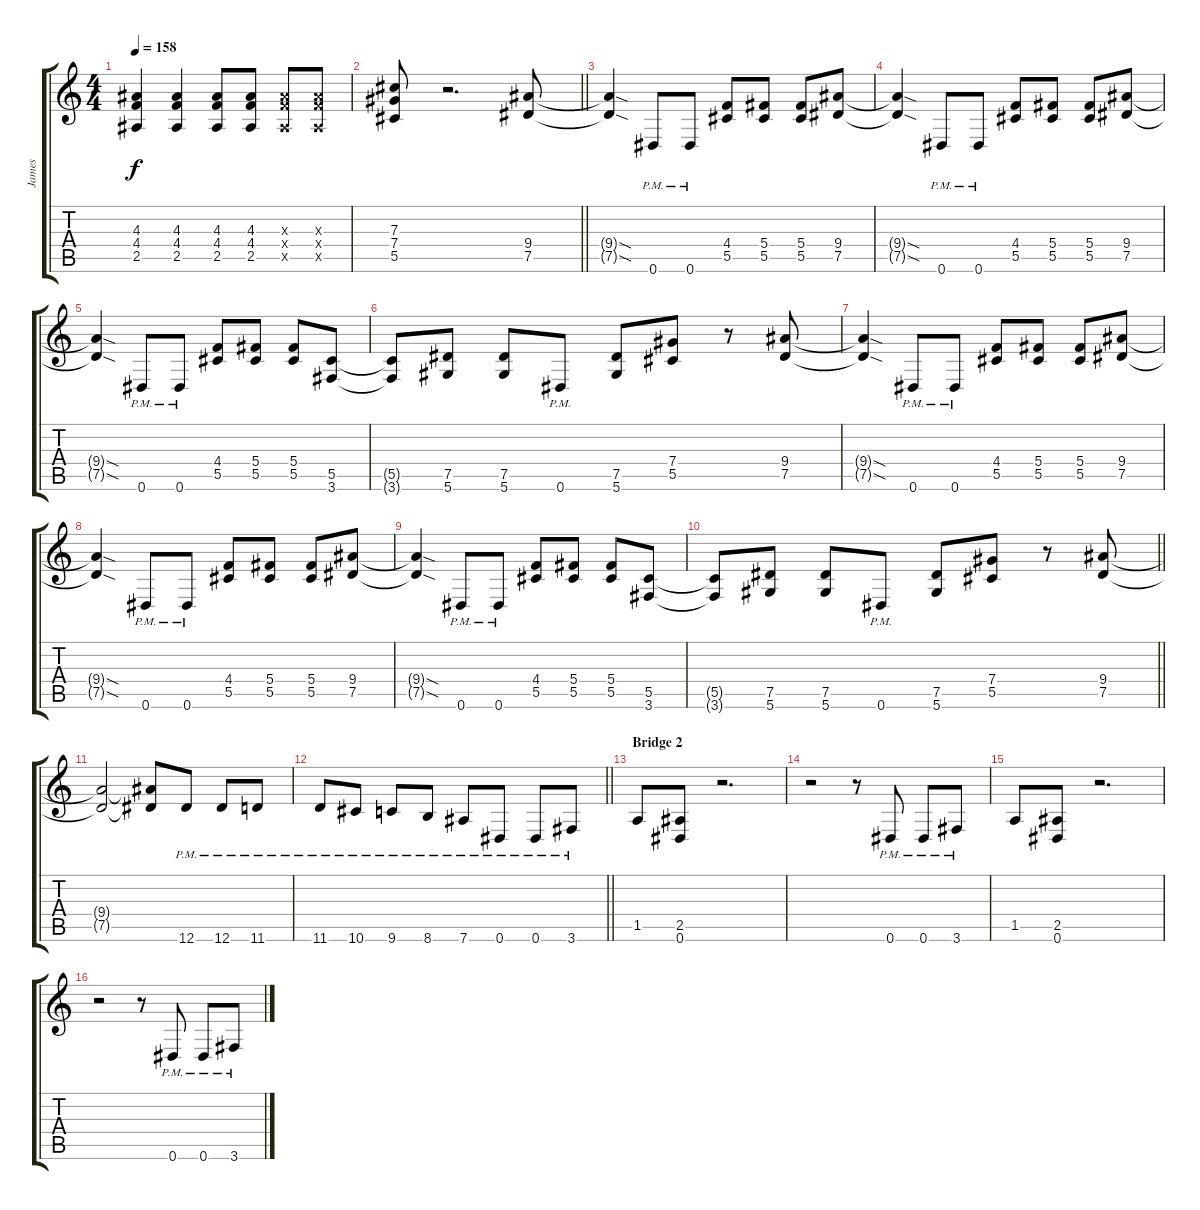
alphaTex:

\track ("James" "James") {instrument distortionguitar}
\staff {score tabs}
\tuning (Eb4 Bb3 Gb3 Db3 Ab2 Eb2) {hide}
\ts (4 4)
\tempo 158
\clef g2
\ks c
(4.3 4.4 2.5).4{dy f} (4.3 4.4 2.5).4 (4.3 4.4 2.5).8 (4.3 4.4 2.5).8 (4.3{x} 4.4{x} 2.5{x}).8 (4.3{x} 4.4{x} 2.5{x}).8 |
\barLineRight lightlight
(7.3 7.4 5.5).8 r.2{d} (9.4 7.5).8 |
\section ("" "")
(9.4{sod t} 7.5{sod t}).4 0.6{pm}.8 0.6{pm}.8 (4.4 5.5).8 (5.4 5.5).8 (5.4 5.5).8 (9.4 7.5).8 |
(9.4{sod t} 7.5{sod t}).4 0.6{pm}.8 0.6{pm}.8 (4.4 5.5).8 (5.4 5.5).8 (5.4 5.5).8 (9.4 7.5).8 |
(9.4{sod t} 7.5{sod t}).4 0.6{pm}.8 0.6{pm}.8 (4.4 5.5).8 (5.4 5.5).8 (5.4 5.5).8 (5.5 3.6).8 |
(5.5{t} 3.6{t}).8 (7.5 5.6).8 (7.5 5.6).8 0.6{pm}.8 (7.5 5.6).8 (7.4 5.5).8 r.8 (9.4 7.5).8 |
(9.4{sod t} 7.5{sod t}).4 0.6{pm}.8 0.6{pm}.8 (4.4 5.5).8 (5.4 5.5).8 (5.4 5.5).8 (9.4 7.5).8 |
(9.4{sod t} 7.5{sod t}).4 0.6{pm}.8 0.6{pm}.8 (4.4 5.5).8 (5.4 5.5).8 (5.4 5.5).8 (9.4 7.5).8 |
(9.4{sod t} 7.5{sod t}).4 0.6{pm}.8 0.6{pm}.8 (4.4 5.5).8 (5.4 5.5).8 (5.4 5.5).8 (5.5 3.6).8 |
\barLineRight lightlight
(5.5{t} 3.6{t}).8 (7.5 5.6).8 (7.5 5.6).8 0.6{pm}.8 (7.5 5.6).8 (7.4 5.5).8 r.8 (9.4 7.5).8{volume 6} |
\section ("" "")
(9.4{t} 7.5{t}).2 (9.4{t} 7.5{t}).8 12.6{pm}.8 12.6{pm}.8 11.6{pm}.8 |
\barLineRight lightlight
11.6{pm}.8 10.6{pm}.8 9.6{pm}.8 8.6{pm}.8 7.6{pm}.8 0.6{pm}.8 0.6{pm}.8 3.6{pm}.8 |
\section ("" "Bridge 2")
1.5.8 (2.5 0.6).8 r.2{d} |
r.2 r.8 0.6{pm}.8 0.6{pm}.8 3.6{pm}.8 |
1.5.8 (2.5 0.6).8 r.2{d} |
r.2 r.8 0.6{pm}.8 0.6{pm}.8 3.6{pm}.8
